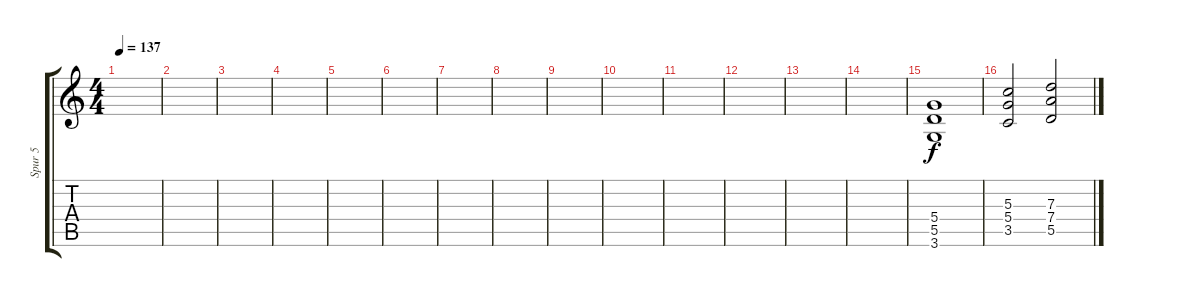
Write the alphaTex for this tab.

\track ("Spur 5" "Spur 5") {instrument overdrivenguitar}
\staff {score tabs}
\tuning (E4 B3 G3 D3 A2 E2) {hide}
\ts (4 4)
\tempo 137
\clef g2
\ks c
|
|
|
|
|
|
|
|
|
|
|
|
|
|
(5.4 5.5 3.6).1 |
(5.3 5.4 3.5).2 (7.3 7.4 5.5).2
